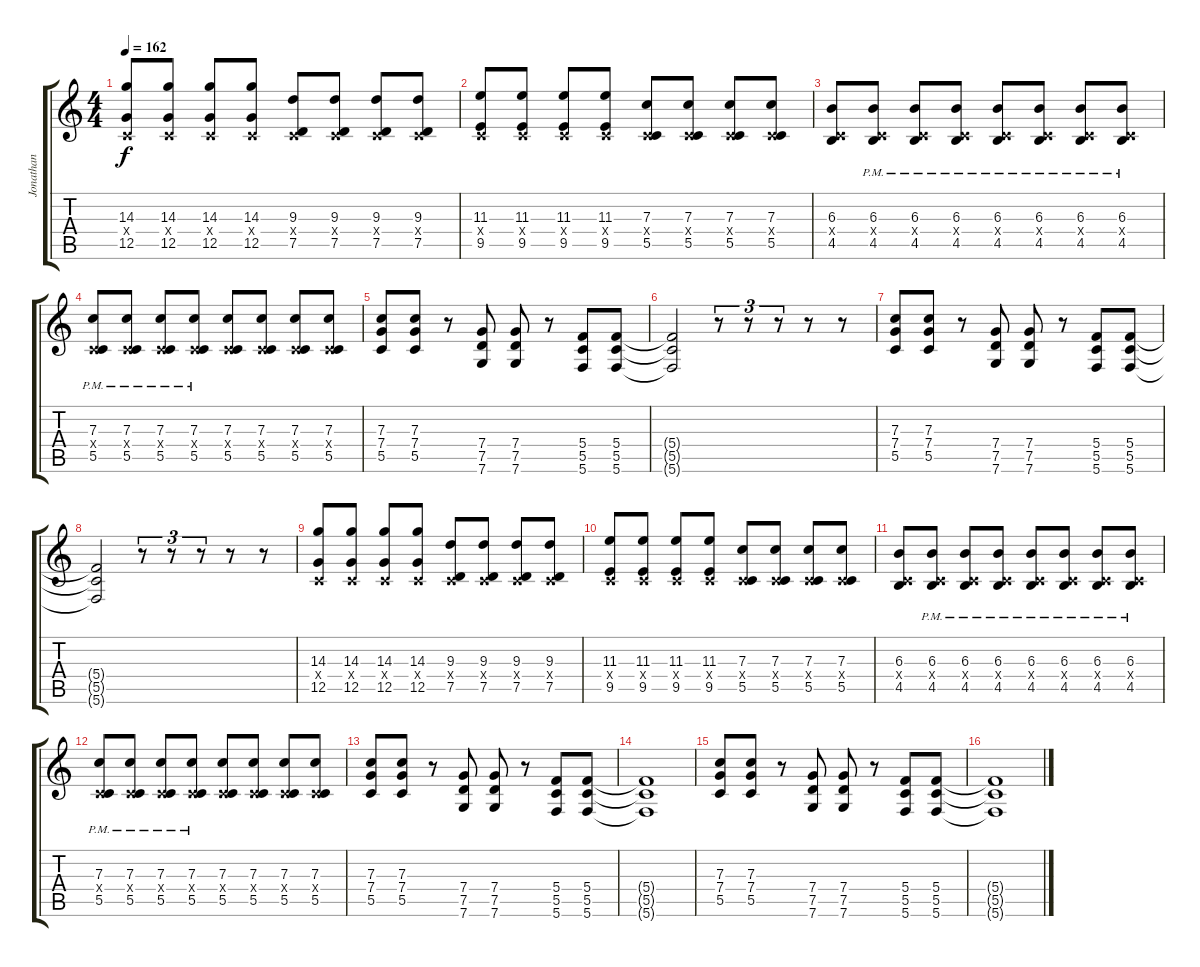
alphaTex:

\track ("Jonathan" "Jonathan") {instrument distortionguitar}
\staff {score tabs}
\tuning (D4 A3 F3 C3 G2 C2) {hide}
\ts (4 4)
\tempo 162
\clef g2
\ks c
(14.3 0.4{x} 12.5).8{dy f} (14.3 0.4{x} 12.5).8 (14.3 0.4{x} 12.5).8 (14.3 0.4{x} 12.5).8 (9.3 0.4{x} 7.5).8 (9.3 0.4{x} 7.5).8 (9.3 0.4{x} 7.5).8 (9.3 0.4{x} 7.5).8 |
(11.3 0.4{x} 9.5).8 (11.3 0.4{x} 9.5).8 (11.3 0.4{x} 9.5).8 (11.3 0.4{x} 9.5).8 (7.3 0.4{x} 5.5).8 (7.3 0.4{x} 5.5).8 (7.3 0.4{x} 5.5).8 (7.3 0.4{x} 5.5).8 |
(6.3 0.4{x} 4.5).8 (6.3{pm} 0.4{x} 4.5{pm}).8 (6.3{pm} 0.4{x} 4.5{pm}).8 (6.3{pm} 0.4{x} 4.5{pm}).8 (6.3{pm} 0.4{x} 4.5{pm}).8 (6.3{pm} 0.4{x} 4.5{pm}).8 (6.3{pm} 0.4{x} 4.5{pm}).8 (6.3{pm} 0.4{x} 4.5{pm}).8 |
(7.3{pm} 0.4{pm x} 5.5{pm}).8 (7.3{pm} 0.4{x} 5.5{pm}).8 (7.3{pm} 0.4{x} 5.5{pm}).8 (7.3{pm} 0.4{x} 5.5).8 (7.3 0.4{x} 5.5).8 (7.3 0.4{x} 5.5).8 (7.3 0.4{x} 5.5).8 (7.3 0.4{x} 5.5).8 |
(7.3 7.4 5.5).8 (7.3 7.4 5.5).8 r.8 (7.4 7.5 7.6).8 (7.4 7.5 7.6).8 r.8 (5.4 5.5 5.6).8 (5.4 5.5 5.6).8 |
(5.4{t} 5.5{t} 5.6{t}).2 r.8{tu (3 2)} r.8{tu (3 2)} r.8{tu (3 2)} r.8 r.8 |
(7.3 7.4 5.5).8 (7.3 7.4 5.5).8 r.8 (7.4 7.5 7.6).8 (7.4 7.5 7.6).8 r.8 (5.4 5.5 5.6).8 (5.4 5.5 5.6).8 |
(5.4{t} 5.5{t} 5.6{t}).2 r.8{tu (3 2)} r.8{tu (3 2)} r.8{tu (3 2)} r.8 r.8 |
(14.3 0.4{x} 12.5).8 (14.3 0.4{x} 12.5).8 (14.3 0.4{x} 12.5).8 (14.3 0.4{x} 12.5).8 (9.3 0.4{x} 7.5).8 (9.3 0.4{x} 7.5).8 (9.3 0.4{x} 7.5).8 (9.3 0.4{x} 7.5).8 |
(11.3 0.4{x} 9.5).8 (11.3 0.4{x} 9.5).8 (11.3 0.4{x} 9.5).8 (11.3 0.4{x} 9.5).8 (7.3 0.4{x} 5.5).8 (7.3 0.4{x} 5.5).8 (7.3 0.4{x} 5.5).8 (7.3 0.4{x} 5.5).8 |
(6.3 0.4{x} 4.5).8 (6.3{pm} 0.4{x} 4.5{pm}).8 (6.3{pm} 0.4{x} 4.5{pm}).8 (6.3{pm} 0.4{x} 4.5{pm}).8 (6.3{pm} 0.4{x} 4.5{pm}).8 (6.3{pm} 0.4{x} 4.5{pm}).8 (6.3{pm} 0.4{x} 4.5{pm}).8 (6.3{pm} 0.4{x} 4.5{pm}).8 |
(7.3{pm} 0.4{pm x} 5.5{pm}).8 (7.3{pm} 0.4{x} 5.5{pm}).8 (7.3{pm} 0.4{x} 5.5{pm}).8 (7.3{pm} 0.4{x} 5.5).8 (7.3 0.4{x} 5.5).8 (7.3 0.4{x} 5.5).8 (7.3 0.4{x} 5.5).8 (7.3 0.4{x} 5.5).8 |
(7.3 7.4 5.5).8 (7.3 7.4 5.5).8 r.8 (7.4 7.5 7.6).8 (7.4 7.5 7.6).8 r.8 (5.4 5.5 5.6).8 (5.4 5.5 5.6).8 |
(5.4{t} 5.5{t} 5.6{t}).1 |
(7.3 7.4 5.5).8 (7.3 7.4 5.5).8 r.8 (7.4 7.5 7.6).8 (7.4 7.5 7.6).8 r.8 (5.4 5.5 5.6).8 (5.4 5.5 5.6).8 |
(5.4{t} 5.5{t} 5.6{t}).1
